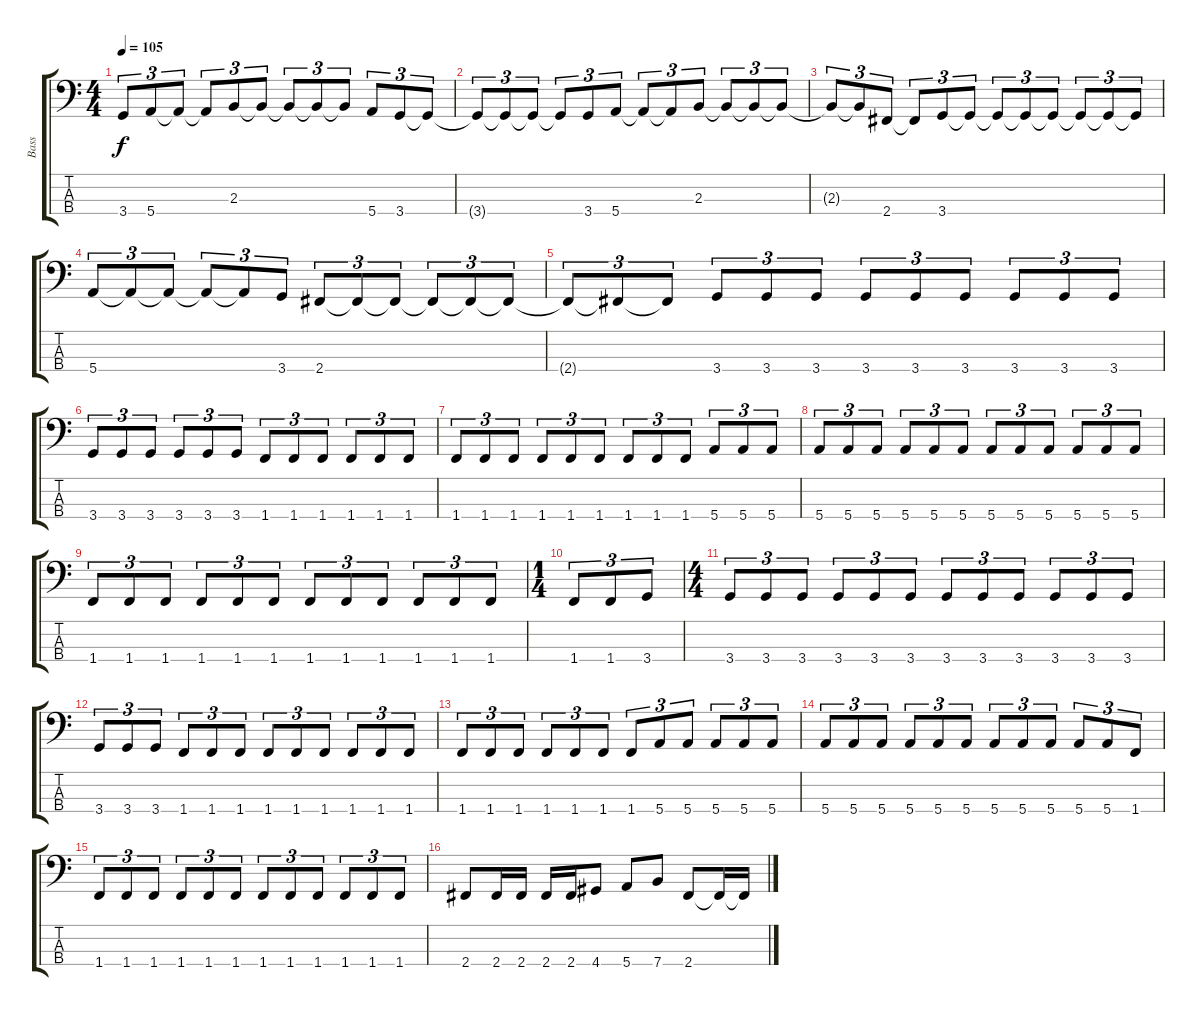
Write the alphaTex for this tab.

\track ("Bass" "Bass") {instrument electricbasspick}
\staff {score tabs}
\tuning (G2 D2 A1 E1) {hide}
\ts (4 4)
\tempo 105
\clef f4
\ks c
3.4{t}.8{tu (3 2) dy f} 5.4.8{tu (3 2)} 5.4{t}.8{tu (3 2)} 5.4{t}.8{tu (3 2)} 2.3.8{tu (3 2)} 2.3{t}.8{tu (3 2)} 2.3{t}.8{tu (3 2)} 2.3{t}.8{tu (3 2)} 2.3{t}.8{tu (3 2)} 5.4.8{tu (3 2)} 3.4.8{tu (3 2)} 3.4{t}.8{tu (3 2)} |
3.4{t}.8{tu (3 2)} 3.4{t}.8{tu (3 2)} 3.4{t}.8{tu (3 2)} 3.4{t}.8{tu (3 2)} 3.4.8{tu (3 2)} 5.4.8{tu (3 2)} 5.4{t}.8{tu (3 2)} 5.4{t}.8{tu (3 2)} 2.3.8{tu (3 2)} 2.3{t}.8{tu (3 2)} 2.3{t}.8{tu (3 2)} 2.3{t}.8{tu (3 2)} |
2.3{t}.8{tu (3 2)} 2.3{t}.8{tu (3 2)} 2.4.8{tu (3 2)} 2.4{t}.8{tu (3 2)} 3.4.8{tu (3 2)} 3.4{t}.8{tu (3 2)} 3.4{t}.8{tu (3 2)} 3.4{t}.8{tu (3 2)} 3.4{t}.8{tu (3 2)} 3.4{t}.8{tu (3 2)} 3.4{t}.8{tu (3 2)} 3.4{t}.8{tu (3 2)} |
5.4.8{tu (3 2)} 5.4{t}.8{tu (3 2)} 5.4{t}.8{tu (3 2)} 5.4{t}.8{tu (3 2)} 5.4{t}.8{tu (3 2)} 3.4.8{tu (3 2)} 2.4.8{tu (3 2)} 2.4{t}.8{tu (3 2)} 2.4{t}.8{tu (3 2)} 2.4{t}.8{tu (3 2)} 2.4{t}.8{tu (3 2)} 2.4{t}.8{tu (3 2)} |
2.4{t}.8{tu (3 2)} 2.4{t}.8{tu (3 2)} 2.4{t}.8{tu (3 2)} 3.4.8{tu (3 2)} 3.4.8{tu (3 2)} 3.4.8{tu (3 2)} 3.4.8{tu (3 2)} 3.4.8{tu (3 2)} 3.4.8{tu (3 2)} 3.4.8{tu (3 2)} 3.4.8{tu (3 2)} 3.4.8{tu (3 2)} |
3.4.8{tu (3 2)} 3.4.8{tu (3 2)} 3.4.8{tu (3 2)} 3.4.8{tu (3 2)} 3.4.8{tu (3 2)} 3.4.8{tu (3 2)} 1.4.8{tu (3 2)} 1.4.8{tu (3 2)} 1.4.8{tu (3 2)} 1.4.8{tu (3 2)} 1.4.8{tu (3 2)} 1.4.8{tu (3 2)} |
1.4.8{tu (3 2)} 1.4.8{tu (3 2)} 1.4.8{tu (3 2)} 1.4.8{tu (3 2)} 1.4.8{tu (3 2)} 1.4.8{tu (3 2)} 1.4.8{tu (3 2)} 1.4.8{tu (3 2)} 1.4.8{tu (3 2)} 5.4.8{tu (3 2)} 5.4.8{tu (3 2)} 5.4.8{tu (3 2)} |
5.4.8{tu (3 2)} 5.4.8{tu (3 2)} 5.4.8{tu (3 2)} 5.4.8{tu (3 2)} 5.4.8{tu (3 2)} 5.4.8{tu (3 2)} 5.4.8{tu (3 2)} 5.4.8{tu (3 2)} 5.4.8{tu (3 2)} 5.4.8{tu (3 2)} 5.4.8{tu (3 2)} 5.4.8{tu (3 2)} |
1.4.8{tu (3 2)} 1.4.8{tu (3 2)} 1.4.8{tu (3 2)} 1.4.8{tu (3 2)} 1.4.8{tu (3 2)} 1.4.8{tu (3 2)} 1.4.8{tu (3 2)} 1.4.8{tu (3 2)} 1.4.8{tu (3 2)} 1.4.8{tu (3 2)} 1.4.8{tu (3 2)} 1.4.8{tu (3 2)} |
\ts (1 4)
1.4.8{tu (3 2)} 1.4.8{tu (3 2)} 3.4.8{tu (3 2)} |
\ts (4 4)
3.4.8{tu (3 2)} 3.4.8{tu (3 2)} 3.4.8{tu (3 2)} 3.4.8{tu (3 2)} 3.4.8{tu (3 2)} 3.4.8{tu (3 2)} 3.4.8{tu (3 2)} 3.4.8{tu (3 2)} 3.4.8{tu (3 2)} 3.4.8{tu (3 2)} 3.4.8{tu (3 2)} 3.4.8{tu (3 2)} |
3.4.8{tu (3 2)} 3.4.8{tu (3 2)} 3.4.8{tu (3 2)} 1.4.8{tu (3 2)} 1.4.8{tu (3 2)} 1.4.8{tu (3 2)} 1.4.8{tu (3 2)} 1.4.8{tu (3 2)} 1.4.8{tu (3 2)} 1.4.8{tu (3 2)} 1.4.8{tu (3 2)} 1.4.8{tu (3 2)} |
1.4.8{tu (3 2)} 1.4.8{tu (3 2)} 1.4.8{tu (3 2)} 1.4.8{tu (3 2)} 1.4.8{tu (3 2)} 1.4.8{tu (3 2)} 1.4.8{tu (3 2)} 5.4.8{tu (3 2)} 5.4.8{tu (3 2)} 5.4.8{tu (3 2)} 5.4.8{tu (3 2)} 5.4.8{tu (3 2)} |
5.4.8{tu (3 2)} 5.4.8{tu (3 2)} 5.4.8{tu (3 2)} 5.4.8{tu (3 2)} 5.4.8{tu (3 2)} 5.4.8{tu (3 2)} 5.4.8{tu (3 2)} 5.4.8{tu (3 2)} 5.4.8{tu (3 2)} 5.4.8{tu (3 2)} 5.4.8{tu (3 2)} 1.4.8{tu (3 2)} |
1.4.8{tu (3 2)} 1.4.8{tu (3 2)} 1.4.8{tu (3 2)} 1.4.8{tu (3 2)} 1.4.8{tu (3 2)} 1.4.8{tu (3 2)} 1.4.8{tu (3 2)} 1.4.8{tu (3 2)} 1.4.8{tu (3 2)} 1.4.8{tu (3 2)} 1.4.8{tu (3 2)} 1.4.8{tu (3 2)} |
2.4.8 2.4.16 2.4.16 2.4.16 2.4.16 4.4.8 5.4.8 7.4.8 2.4.8 2.4{t}.16 2.4{t}.16
